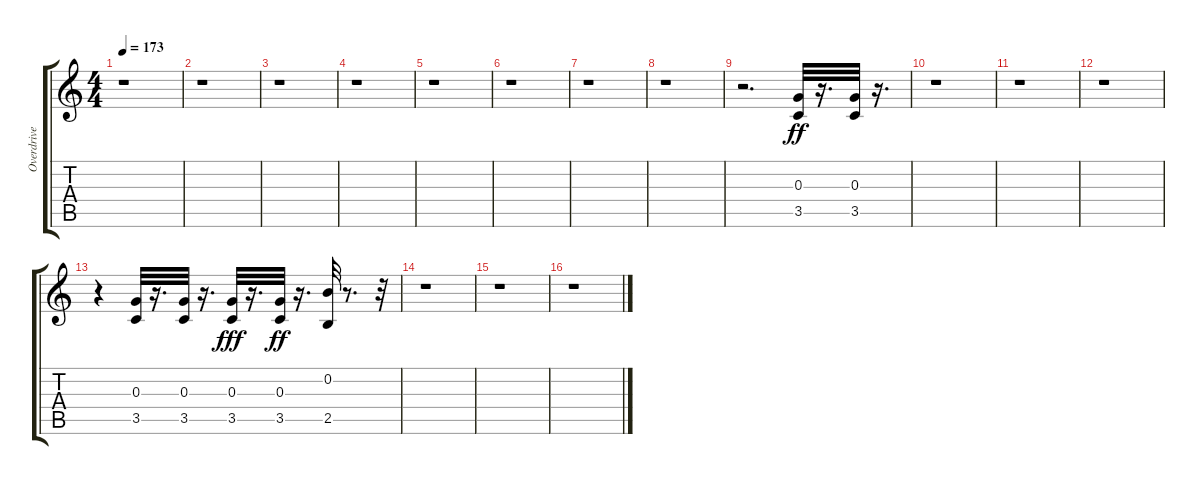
\track ("Overdrive" "Overdrive") {instrument overdrivenguitar}
\staff {score tabs}
\tuning (E4 B3 G3 D3 A2 E2) {hide}
\ts (4 4)
\tempo 173
\clef g2
\ks c
r.1{dy ff} |
r.1 |
r.1 |
r.1 |
r.1 |
r.1 |
r.1 |
r.1 |
r.2{d} (0.3 3.5).32{instrument overdrivenguitar} r.16{d} (0.3 3.5).32 r.16{d} |
r.1 |
r.1 |
r.1 |
r.4 (0.3 3.5).32 r.16{d} (0.3 3.5).32 r.16{d} (0.3 3.5).32{dy fff} r.16{d} (0.3 3.5).32{dy ff} r.16{d} (0.2 2.5).32 r.8{d} r.32 |
r.1 |
r.1 |
r.1
